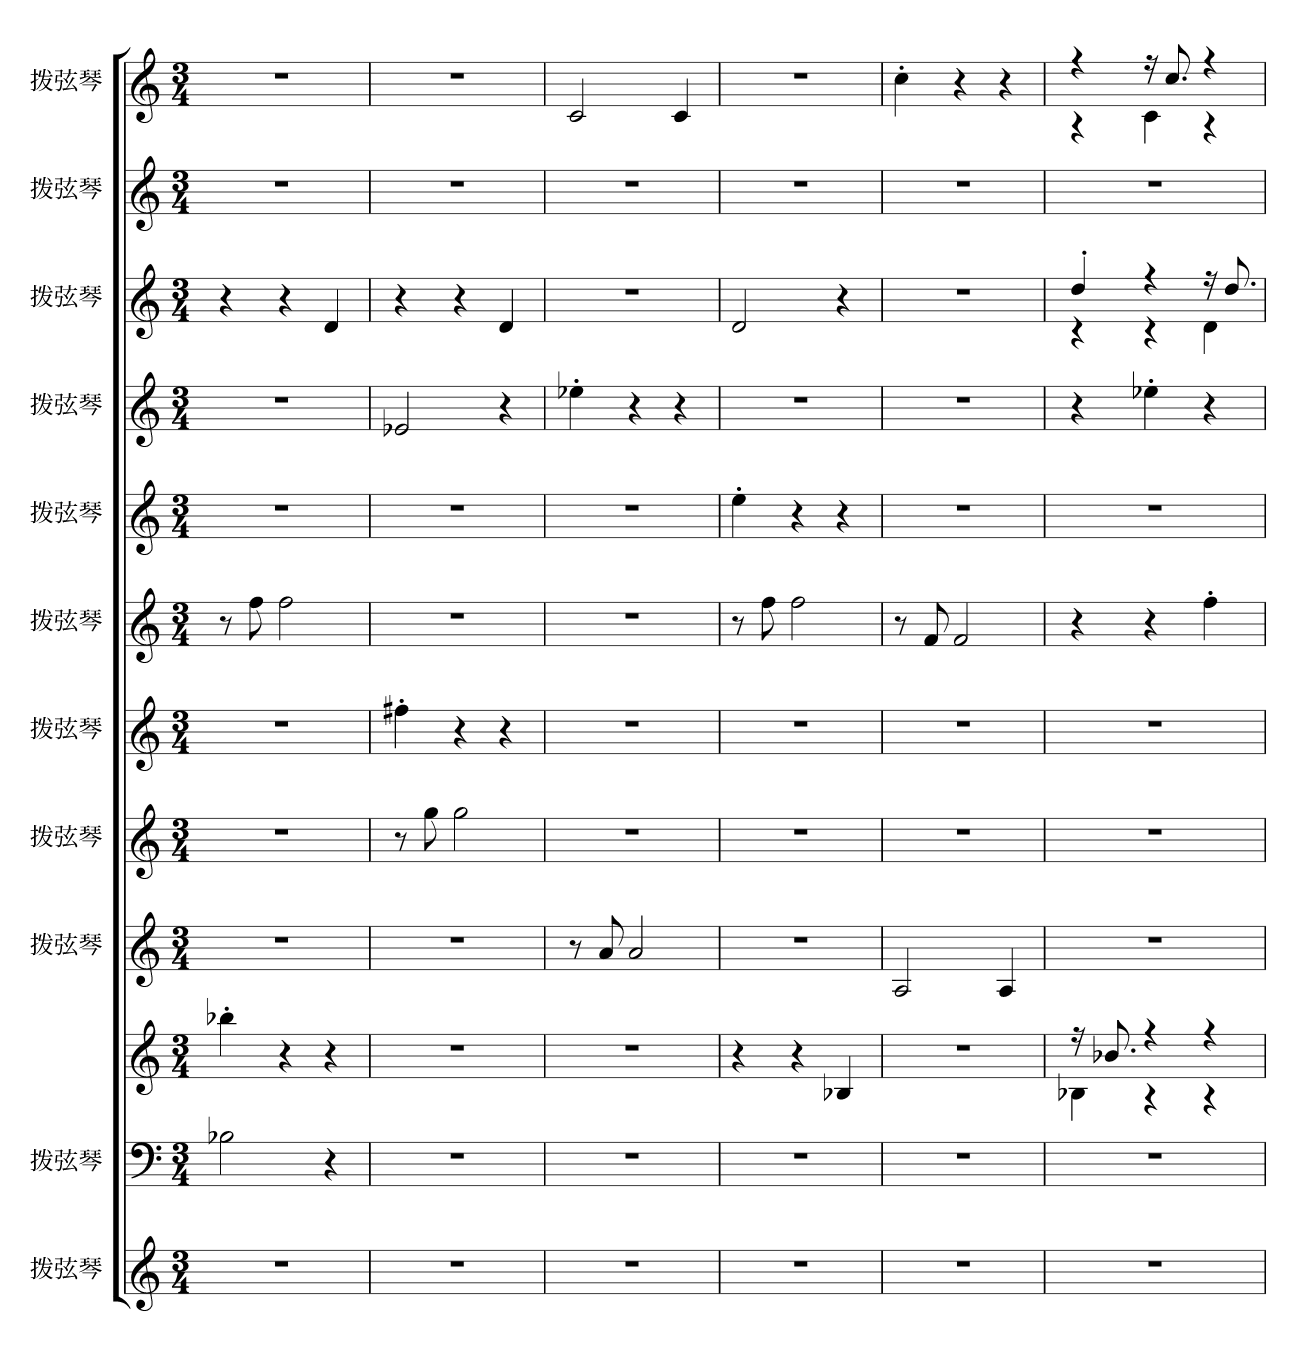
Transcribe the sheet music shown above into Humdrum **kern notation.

**kern	**kern	**kern	**kern	**kern	**kern	**kern	**kern	**kern	**kern	**kern	**kern
*part11	*part10	*part10	*part9	*part8	*part7	*part6	*part5	*part4	*part3	*part2	*part1
*staff12	*staff11	*staff10	*staff9	*staff8	*staff7	*staff6	*staff5	*staff4	*staff3	*staff2	*staff1
*I"拨弦琴	*I"拨弦琴	*	*I"拨弦琴	*I"拨弦琴	*I"拨弦琴	*I"拨弦琴	*I"拨弦琴	*I"拨弦琴	*I"拨弦琴	*I"拨弦琴	*I"拨弦琴
*clefG2	*clefF4	*clefG2	*clefG2	*clefG2	*clefG2	*clefG2	*clefG2	*clefG2	*clefG2	*clefG2	*clefG2
*k[]	*k[]	*k[]	*k[]	*k[]	*k[]	*k[]	*k[]	*k[]	*k[]	*k[]	*k[]
*M3/4	*M3/4	*M3/4	*M3/4	*M3/4	*M3/4	*M3/4	*M3/4	*M3/4	*M3/4	*M3/4	*M3/4
*MM151	*MM151	*MM151	*MM151	*MM151	*MM151	*MM151	*MM151	*MM151	*MM151	*MM151	*MM151
=1	=1	=1	=1	=1	=1	=1	=1	=1	=1	=1	=1
2.r	2B-X\	4bb-X'\	2.r	2.r	2.r	8r	2.r	2.r	4r	2.r	2.r
.	.	.	.	.	.	8ff\	.	.	.	.	.
.	.	4r	.	.	.	2ff\	.	.	4r	.	.
.	4r	4r	.	.	.	.	.	.	4d/	.	.
=2	=2	=2	=2	=2	=2	=2	=2	=2	=2	=2	=2
2.r	2.r	2.r	2.r	8r	4ff#X'\	2.r	2.r	2e-X/	4r	2.r	2.r
.	.	.	.	8gg\	.	.	.	.	.	.	.
.	.	.	.	2gg\	4r	.	.	.	4r	.	.
.	.	.	.	.	4r	.	.	4r	4d/	.	.
=3	=3	=3	=3	=3	=3	=3	=3	=3	=3	=3	=3
2.r	2.r	2.r	8r	2.r	2.r	2.r	2.r	4ee-X'\	2.r	2.r	2c/
.	.	.	8a/	.	.	.	.	.	.	.	.
.	.	.	2a/	.	.	.	.	4r	.	.	.
.	.	.	.	.	.	.	.	4r	.	.	4c/
=4	=4	=4	=4	=4	=4	=4	=4	=4	=4	=4	=4
2.r	2.r	4r	2.r	2.r	2.r	8r	4ee'\	2.r	2d/	2.r	2.r
.	.	.	.	.	.	8ff\	.	.	.	.	.
.	.	4r	.	.	.	2ff\	4r	.	.	.	.
.	.	4B-X/	.	.	.	.	4r	.	4r	.	.
=5	=5	=5	=5	=5	=5	=5	=5	=5	=5	=5	=5
2.r	2.r	2.r	2A/	2.r	2.r	8r	2.r	2.r	2.r	2.r	4cc'\
.	.	.	.	.	.	8f/	.	.	.	.	.
.	.	.	.	.	.	2f/	.	.	.	.	4r
.	.	.	4A/	.	.	.	.	.	.	.	4r
=6	=6	=6	=6	=6	=6	=6	=6	=6	=6	=6	=6
*	*	*^	*	*	*	*	*	*	*^	*	*^
2.r	2.r	16r	4B-X\	2.r	2.r	2.r	4r	2.r	4r	4dd'/	4r	2.r	4r	4r
.	.	8.b-X/	.	.	.	.	.	.	.	.	.	.	.	.
.	.	4r	4r	.	.	.	4r	.	4ee-X'\	4r	4r	.	16r	4c\
.	.	.	.	.	.	.	.	.	.	.	.	.	8.cc/	.
.	.	4r	4r	.	.	.	4ff'\	.	4r	16r	4d\	.	4r	4r
.	.	.	.	.	.	.	.	.	.	8.dd/	.	.	.	.
*	*	*v	*v	*	*	*	*	*	*	*v	*v	*	*v	*v
=	=	=	=	=	=	=	=	=	=	=	=
*-	*-	*-	*-	*-	*-	*-	*-	*-	*-	*-	*-
